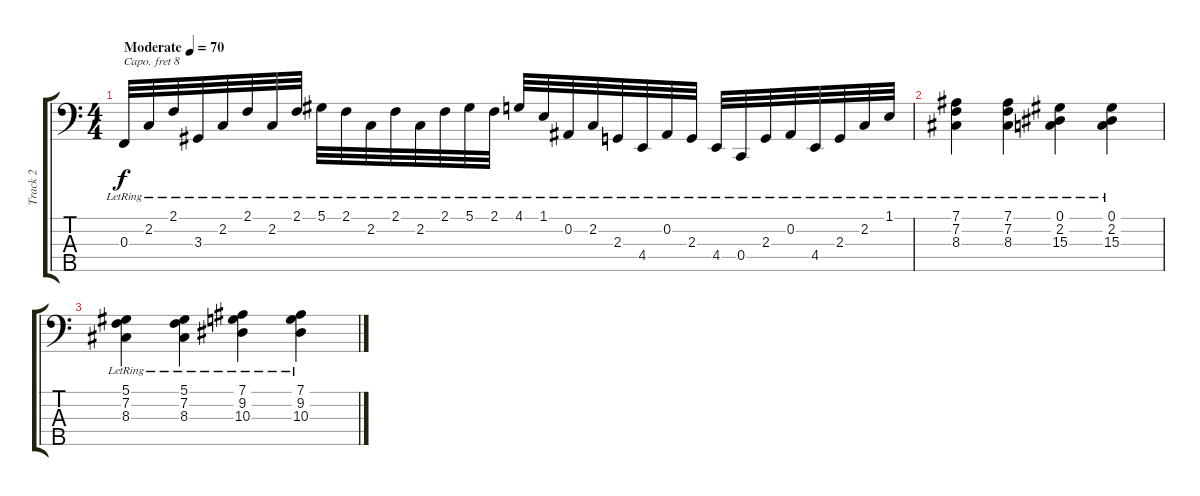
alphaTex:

\track ("Track 2" "Track 2") {instrument acousticgrandpiano}
\staff {score tabs}
\capo 8
\tuning (G2 D2 A1 E1 C0) {hide}
\ts (4 4)
\tempo (70 "Moderate")
\clef f4
\ks c
0.3{lr}.32{dy f instrument acousticgrandpiano} 2.2{lr}.32 2.1{lr}.32 3.3{lr}.32 2.2{lr}.32 2.1{lr}.32 2.2{lr}.32 2.1{lr}.32 5.1{lr}.32 2.1{lr}.32 2.2{lr}.32 2.1{lr}.32 2.2{lr}.32 2.1{lr}.32 5.1{lr}.32 2.1{lr}.32 4.1{lr}.32 1.1{lr}.32 0.2{lr}.32 2.2{lr}.32 2.3{lr}.32 4.4{lr}.32 0.2{lr}.32 2.3{lr}.32 4.4{lr}.32 0.4{lr}.32 2.3{lr}.32 0.2{lr}.32 4.4{lr}.32 2.3{lr}.32 2.2{lr}.32 1.1{lr}.32 |
(7.1{lr} 7.2{lr} 8.3{lr}).4 (7.1{lr} 7.2{lr} 8.3{lr}).4 (0.1{lr} 2.2{lr} 15.3{lr}).4 (0.1{lr} 2.2{lr} 15.3{lr}).4 |
(5.1{lr} 7.2{lr} 8.3{lr}).4 (5.1{lr} 7.2{lr} 8.3{lr}).4 (7.1{lr} 9.2{lr} 10.3{lr}).4 (7.1{lr} 9.2{lr} 10.3{lr}).4
